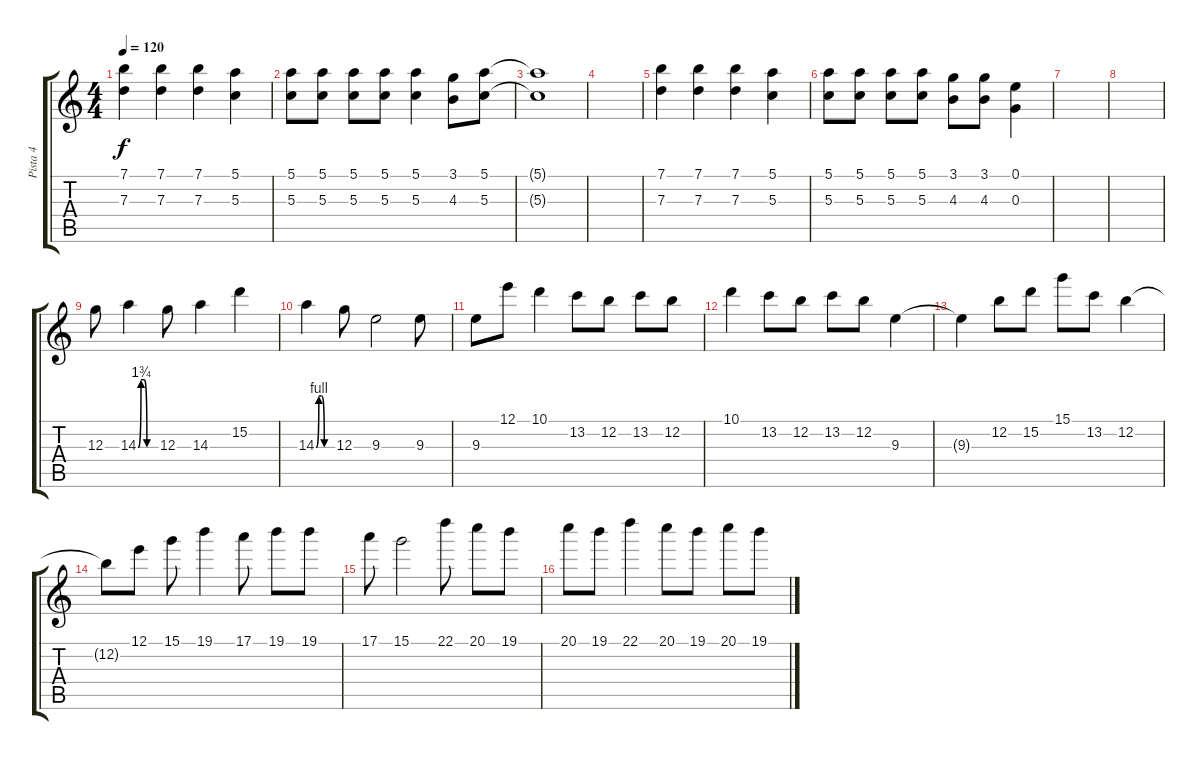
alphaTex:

\track ("Pista 4" "Pista 4") {instrument overdrivenguitar}
\staff {score tabs}
\tuning (E4 B3 G3 D3 A2 E2) {hide}
\ts (4 4)
\tempo 120
\clef g2
\ks c
(7.1 7.3).4{dy f} (7.1 7.3).4 (7.1 7.3).4 (5.1 5.3).4 |
(5.1 5.3).8 (5.1 5.3).8 (5.1 5.3).8 (5.1 5.3).8 (5.1 5.3).4 (3.1 4.3).8 (5.1 5.3).8 |
(5.1{t} 5.3{t}).1 |
|
(7.1 7.3).4 (7.1 7.3).4 (7.1 7.3).4 (5.1 5.3).4 |
(5.1 5.3).8 (5.1 5.3).8 (5.1 5.3).8 (5.1 5.3).8 (3.1 4.3).8 (3.1 4.3).8 (0.1 0.3).4 |
|
|
12.3.8 14.3{be (custom 0 0 10 7 20 7 30 0 60 0)}.4 12.3.8 14.3.4 15.2.4 |
14.3{be (custom 0 0 10 4 20 4 30 0 60 0)}.4 12.3.8 9.3.2 9.3.8 |
9.3.8 12.1.8 10.1.4 13.2.8 12.2.8 13.2.8 12.2.8 |
10.1.4 13.2.8 12.2.8 13.2.8 12.2.8 9.3.4 |
9.3{t}.4 12.2.8 15.2.8 15.1.8 13.2.8 12.2.4 |
12.2{t}.8 12.1.8 15.1.8 19.1.4 17.1.8 19.1.8 19.1.8 |
17.1.8 15.1.2 22.1.8 20.1.8 19.1.8 |
20.1.8 19.1.8 22.1.4 20.1.8 19.1.8 20.1.8 19.1.8
